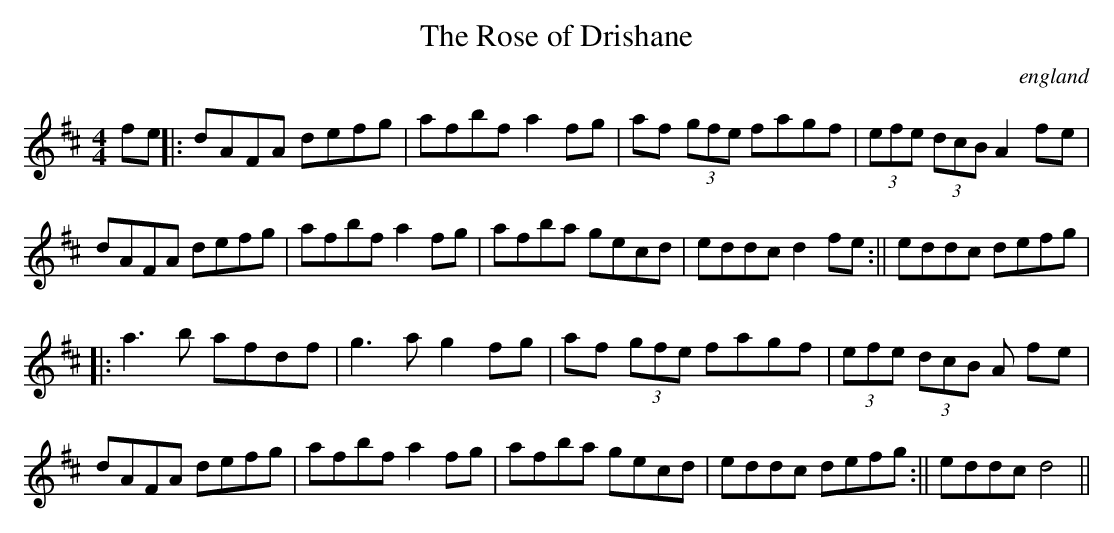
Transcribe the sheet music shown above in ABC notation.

X:1
T:The Rose of Drishane
O:england
M:4/4
L:1/8
K:D
fe ||: dAFA defg | afbf a2 fg | af (3gfe fagf | (3efe (3dcB A2 fe |
dAFA defg | afbf a2 fg | afba gecd | 1 eddc d2 fe :|| 2 eddc defg |
||: a3 b afdf | g3 a g2 fg | af (3gfe fagf | (3efe (3dcB A fe |
dAFA defg | afbf a2 fg | afba gecd | 1 eddc defg :|| 2 eddc d4 ||
